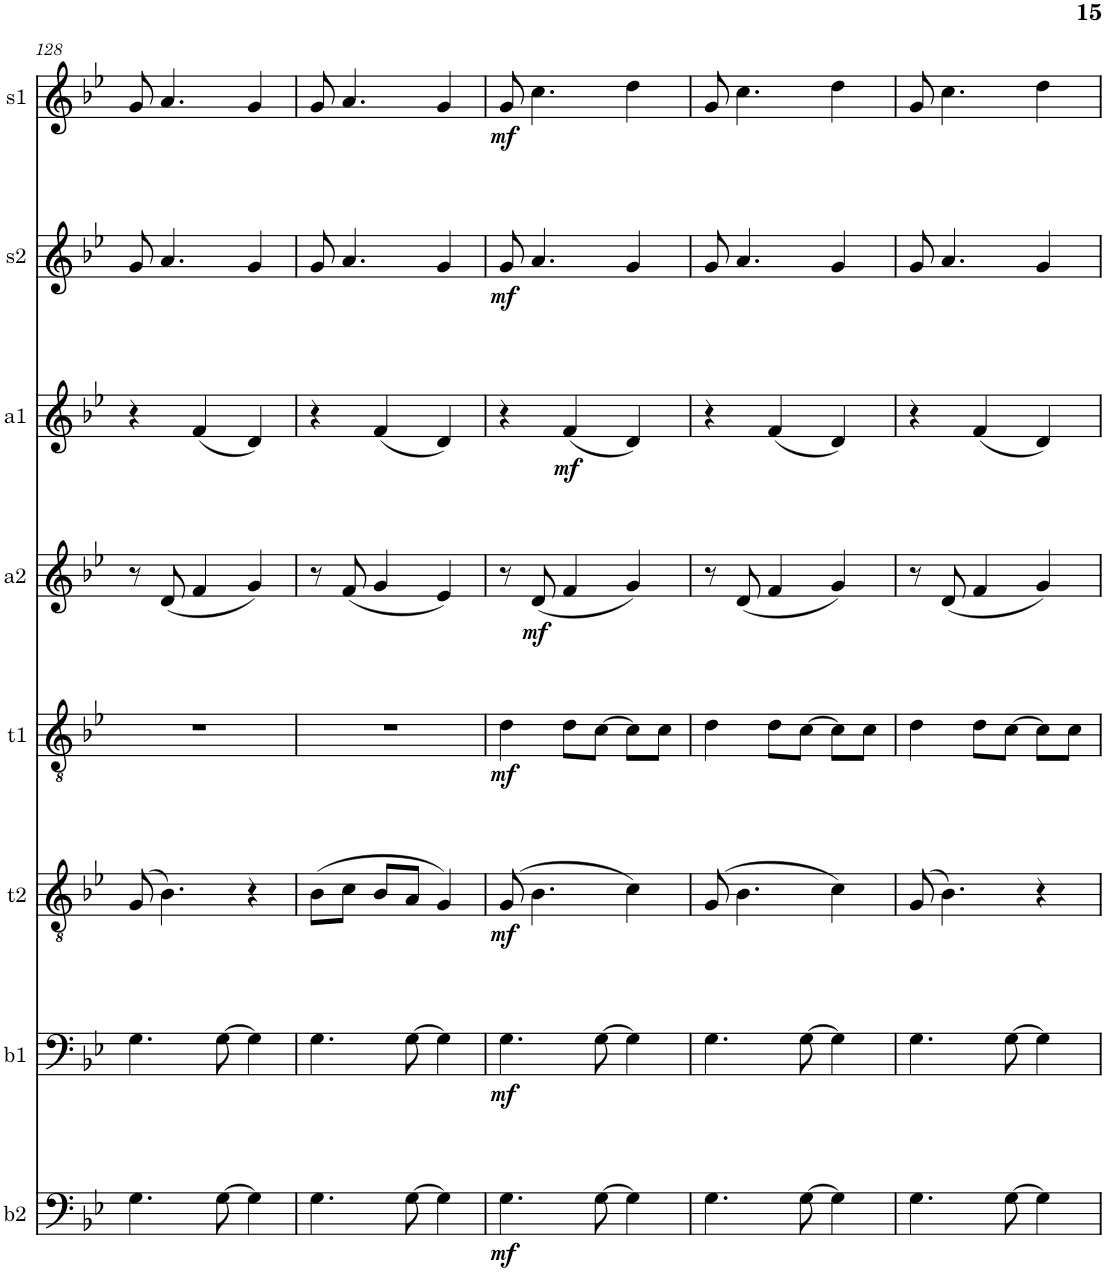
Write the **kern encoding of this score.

**kern	**dynam	**kern	**dynam	**kern	**dynam	**kern	**dynam	**kern	**dynam	**kern	**dynam	**kern	**dynam	**kern	**dynam
*part8	*part8	*part7	*part7	*part6	*part6	*part5	*part5	*part4	*part4	*part3	*part3	*part2	*part2	*part1	*part1
*staff8	*staff8	*staff7	*staff7	*staff6	*staff6	*staff5	*staff5	*staff4	*staff4	*staff3	*staff3	*staff2	*staff2	*staff1	*staff1
*I"b2	*	*I"b1	*	*I"t2	*	*I"t1	*	*I"a2	*	*I"a1	*	*I"s2	*	*I"s1	*
*I'b2	*	*I'b1	*	*I't2	*	*I't1	*	*I'a2	*	*I'a1	*	*I's2	*	*I's1	*
!!LO:PB:g=z
*clefF4	*	*clefF4	*	*clefGv2	*	*clefGv2	*	*clefG2	*	*clefG2	*	*clefG2	*	*clefG2	*
*k[b-e-]	*	*k[b-e-]	*	*k[b-e-]	*	*k[b-e-]	*	*k[b-e-]	*	*k[b-e-]	*	*k[b-e-]	*	*k[b-e-]	*
*M3/4	*	*M3/4	*	*M3/4	*	*M3/4	*	*M3/4	*	*M3/4	*	*M3/4	*	*M3/4	*
=128	=128	=128	=128	=128	=128	=128	=128	=128	=128	=128	=128	=128	=128	=128	=128
4.G\	.	4.G\	.	(8G/	.	2.r	.	8r	.	4r	.	8g/	.	8g/	.
.	.	.	.	4.B-\)	.	.	.	(8d/	.	.	.	4.a/	.	4.a/	.
.	.	.	.	.	.	.	.	4f/	.	(4f/	.	.	.	.	.
[8G\	.	[8G\	.	.	.	.	.	.	.	.	.	.	.	.	.
4G\]	.	4G\]	.	4r	.	.	.	4g/)	.	4d/)	.	4g/	.	4g/	.
=129	=129	=129	=129	=129	=129	=129	=129	=129	=129	=129	=129	=129	=129	=129	=129
4.G\	.	4.G\	.	(8B-\L	.	2.r	.	8r	.	4r	.	8g/	.	8g/	.
.	.	.	.	8c\J	.	.	.	(8f/	.	.	.	4.a/	.	4.a/	.
.	.	.	.	8B-/L	.	.	.	4g/	.	(4f/	.	.	.	.	.
[8G\	.	[8G\	.	8A/J	.	.	.	.	.	.	.	.	.	.	.
4G\]	.	4G\]	.	4G/)	.	.	.	4e-/)	.	4d/)	.	4g/	.	4g/	.
=130	=130	=130	=130	=130	=130	=130	=130	=130	=130	=130	=130	=130	=130	=130	=130
!	!LO:DY:b	!	!LO:DY:b	!	!LO:DY:b	!	!LO:DY:b	!	!	!	!	!	!LO:DY:b	!	!LO:DY:b
4.G\	mf	4.G\	mf	(8G/	mf	4d\	mf	8r	.	4r	.	8g/	mf	8g/	mf
!	!	!	!	!	!	!	!	!	!LO:DY:b	!	!	!	!	!	!
.	.	.	.	4.B-\	.	.	.	(8d/	mf	.	.	4.a/	.	4.cc\	.
!	!	!	!	!	!	!	!	!	!	!	!LO:DY:b	!	!	!	!
.	.	.	.	.	.	8d\L	.	4f/	.	(4f/	mf	.	.	.	.
[8G\	.	[8G\	.	.	.	[8c\J	.	.	.	.	.	.	.	.	.
4G\]	.	4G\]	.	4c\)	.	8c\L]	.	4g/)	.	4d/)	.	4g/	.	4dd\	.
.	.	.	.	.	.	8c\J	.	.	.	.	.	.	.	.	.
=131	=131	=131	=131	=131	=131	=131	=131	=131	=131	=131	=131	=131	=131	=131	=131
4.G\	.	4.G\	.	(8G/	.	4d\	.	8r	.	4r	.	8g/	.	8g/	.
.	.	.	.	4.B-\	.	.	.	(8d/	.	.	.	4.a/	.	4.cc\	.
.	.	.	.	.	.	8d\L	.	4f/	.	(4f/	.	.	.	.	.
[8G\	.	[8G\	.	.	.	[8c\J	.	.	.	.	.	.	.	.	.
4G\]	.	4G\]	.	4c\)	.	8c\L]	.	4g/)	.	4d/)	.	4g/	.	4dd\	.
.	.	.	.	.	.	8c\J	.	.	.	.	.	.	.	.	.
=132	=132	=132	=132	=132	=132	=132	=132	=132	=132	=132	=132	=132	=132	=132	=132
4.G\	.	4.G\	.	(8G/	.	4d\	.	8r	.	4r	.	8g/	.	8g/	.
.	.	.	.	4.B-\)	.	.	.	(8d/	.	.	.	4.a/	.	4.cc\	.
.	.	.	.	.	.	8d\L	.	4f/	.	(4f/	.	.	.	.	.
[8G\	.	[8G\	.	.	.	[8c\J	.	.	.	.	.	.	.	.	.
4G\]	.	4G\]	.	4r	.	8c\L]	.	4g/)	.	4d/)	.	4g/	.	4dd\	.
.	.	.	.	.	.	8c\J	.	.	.	.	.	.	.	.	.
=	=	=	=	=	=	=	=	=	=	=	=	=	=	=	=
*-	*-	*-	*-	*-	*-	*-	*-	*-	*-	*-	*-	*-	*-	*-	*-
